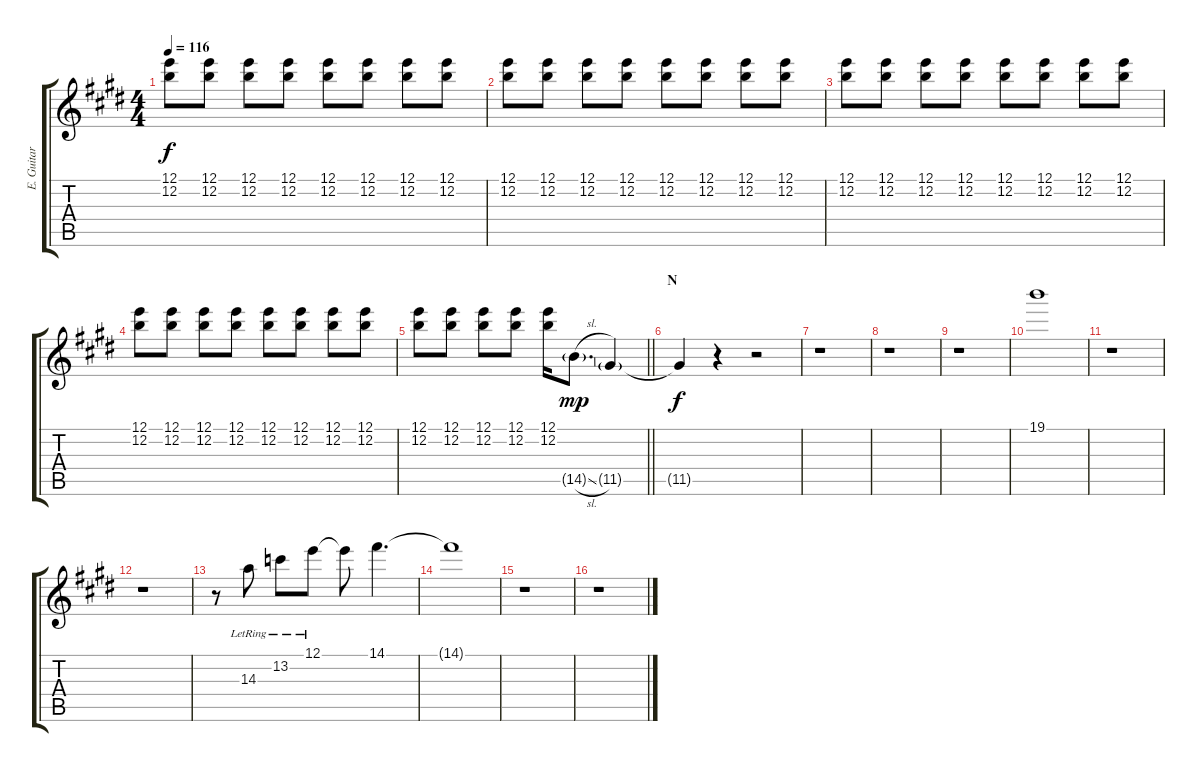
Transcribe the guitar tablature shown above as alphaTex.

\track ("E. Guitar V" "E. Guitar ") {instrument overdrivenguitar}
\staff {score tabs}
\tuning (E4 B3 G3 D3 A2 E2) {hide}
\ts (4 4)
\tempo 116
\clef g2
\ks e
(12.1 12.2).8{dy f} (12.1 12.2).8 (12.1 12.2).8 (12.1 12.2).8 (12.1 12.2).8 (12.1 12.2).8 (12.1 12.2).8 (12.1 12.2).8 |
(12.1 12.2).8 (12.1 12.2).8 (12.1 12.2).8 (12.1 12.2).8 (12.1 12.2).8 (12.1 12.2).8 (12.1 12.2).8 (12.1 12.2).8 |
(12.1 12.2).8 (12.1 12.2).8 (12.1 12.2).8 (12.1 12.2).8 (12.1 12.2).8 (12.1 12.2).8 (12.1 12.2).8 (12.1 12.2).8 |
(12.1 12.2).8 (12.1 12.2).8 (12.1 12.2).8 (12.1 12.2).8 (12.1 12.2).8 (12.1 12.2).8 (12.1 12.2).8 (12.1 12.2).8 |
\barLineRight lightlight
(12.1 12.2).8 (12.1 12.2).8 (12.1 12.2).8 (12.1 12.2).8 (12.1 12.2).16 14.5{sl g}.8{d dy mp} 11.5{g}.4 |
\section ("" "N")
11.5{t}.4{dy f} r.4 r.2 |
r.1 |
r.1 |
r.1 |
19.1.1 |
r.1 |
r.1 |
r.8 14.3{lr}.8 13.2{lr}.8 12.1{lr}.8 12.1{t}.8 14.1.4{d} |
14.1{t}.1 |
r.1 |
r.1
